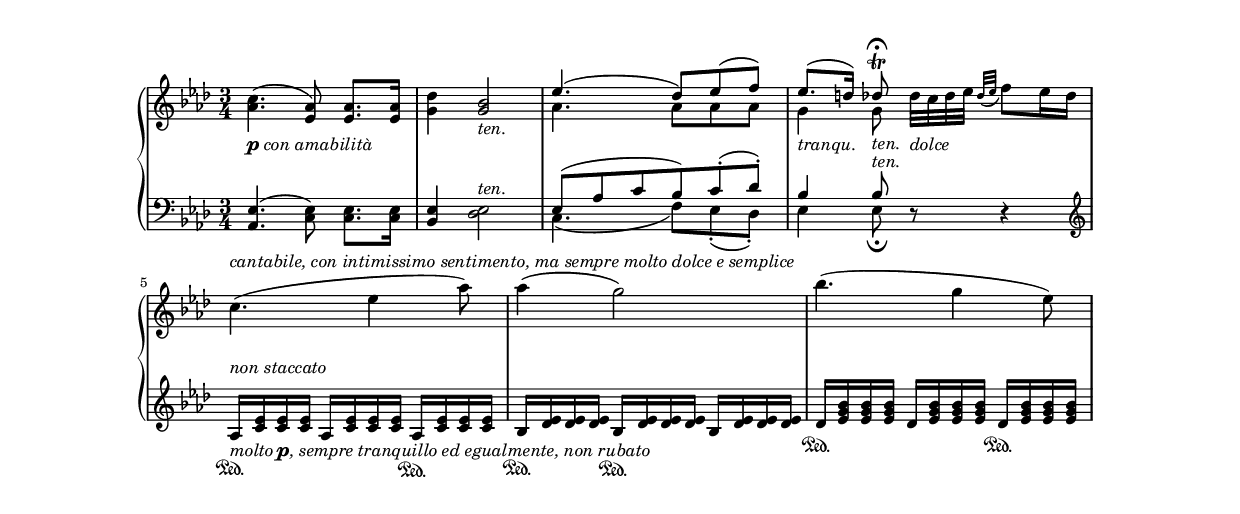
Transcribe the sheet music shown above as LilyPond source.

% Do not edit this file; it is automatically
% generated from Documentation/snippets/new
% This file is in the public domain.
%% Note: this file works from version 2.12.0
\version "2.13.18"
\include "english.ly"
#(set-global-staff-size 15)
\paper {
  line-width = 16\cm
  indent = 0\cm
}


\header {
  lsrtags = "headwords"
  texidoc = ""
  doctitle = "headword"
} % begin verbatim


\layout {
  \context {
    \Score
    \override PaperColumn #'keep-inside-line = ##t
    \override NonMusicalPaperColumn #'keep-inside-line = ##t
  }
}

% NR 1.8 Text

% L. v. Beethoven, Op. 110
% Piano sonata 31
% measures 1 - 7

\layout {
  \context {
    \Score
    \override SpacingSpanner #'base-shortest-duration =
    #(ly:make-moment 1 20)
  }
}

\new PianoStaff <<

  % RH staff
  \new Staff {
    \clef treble
    \key af \major
    \time 3/4

    \once \override TextScript #'staff-padding = #4
    <c'' af'>4. (
    _ \markup { \dynamic p \italic { con amabilità } }
    <af' ef'>8 )
    <af' ef'>8. [
    <af' ef'>16 ]

    |

    <df'' g'>4
    <bf' g'>2
    _ \markup { \italic { ten. } }

    |

    <<

      \new Voice {
        \voiceOne
        ef''4. (
        df''8 [ )
        ef'' (
        f'' ) ]

        |

        \once \override TextScript #'staff-padding = #4
        ef''8. (
        _ \markup { \italic { tranqu. } }
        d''16 )
        df''8 \trill \fermata
        _ \markup { \italic { ten. } }
      }

      \new Voice {
        \voiceTwo
        af'4.
        af'8 [
        af'8
        af'8 ]

        |

        g'4
        g'8
      }

    >>

    \oneVoice
    \once \override TextScript #'staff-padding = #4
    df''32
    _ \markup { \italic dolce }
    c''32
    df''32
    ef''32
    \acciaccatura { df''[ ef'' ] }
    f''8
    ef''16
    df''16

    |
    \break
    \overrideProperty "Score.NonMusicalPaperColumn"
    #'line-break-system-details #'((alignment-distances . (12)))

    c''4. (
    ^ \markup \italic { cantabile, con intimissimo sentimento,
      ma sempre molto dolce e semplice }
    ef''4
    af''8 )

    |

    af''4 (
    g''2 )

    |

    bf''4. (
    g''4
    ef''8 )

    |
  }

  % LH
  \new Staff {
    \clef bass
    \key af \major
    \time 3/4

    <ef af,>4. (
    <ef c>8 )
    <ef c>8. [
    <ef c>16 ]

    |

    <ef bf,>4
    <ef df>2 ^ \markup { \italic ten. }

    |

    <<

      \new Voice {
        \voiceOne
        ef8 [ (
        af8
        c'8
        bf8 )
        c'8 ( \staccato
        df'8 ]  ) \staccato

        |

        bf4
        bf8 ^ \markup { \italic ten. }
      }

      \new Voice {
        \voiceTwo
        c4. (
        f8 [ )
        ef8 ( \staccato
        df8 ] ) \staccato

        |

        ef4
        ef8 \fermata
      }

    >>

    \oneVoice
    r8
    r4
    \clef treble

    |

    \override Staff.SustainPedalLineSpanner #'outside-staff-priority = #1000
    \override Staff.SustainPedalLineSpanner #'staff-padding = #7
    \once \override TextScript #'padding = #2
    af16 \sustainOn
    ^ \markup \italic { non staccato }
    _ \markup \italic { molto \concat { \dynamic { p } , } sempre tranquillo
      ed egualmente, non rubato }
    <ef' c'>16
    <ef' c'>16
    <ef' c'>16
    af16
    <ef' c'>16
    <ef' c'>16
    <ef' c'>16
    af16 \sustainOn
    <ef' c'>16
    <ef' c'>16
    <ef' c'>16

    |

    bf16 \sustainOn
    <ef' df'>16
    <ef' df'>16
    <ef' df'>16
    bf16 \sustainOn
    <ef' df'>16
    <ef' df'>16
    <ef' df'>16
    bf16
    <ef' df'>16
    <ef' df'>16
    <ef' df'>16

    |

    \override Staff.SustainPedalLineSpanner #'staff-padding = #4
    df'16 \sustainOn
    <bf' g' ef'>16
    <bf' g' ef'>16
    <bf' g' ef'>16
    df'16
    <bf' g' ef'>16
    <bf' g' ef'>16
    <bf' g' ef'>16
    df'16 \sustainOn
    <bf' g' ef'>16
    <bf' g' ef'>16
    <bf' g' ef'>16

    |
  }

>>
